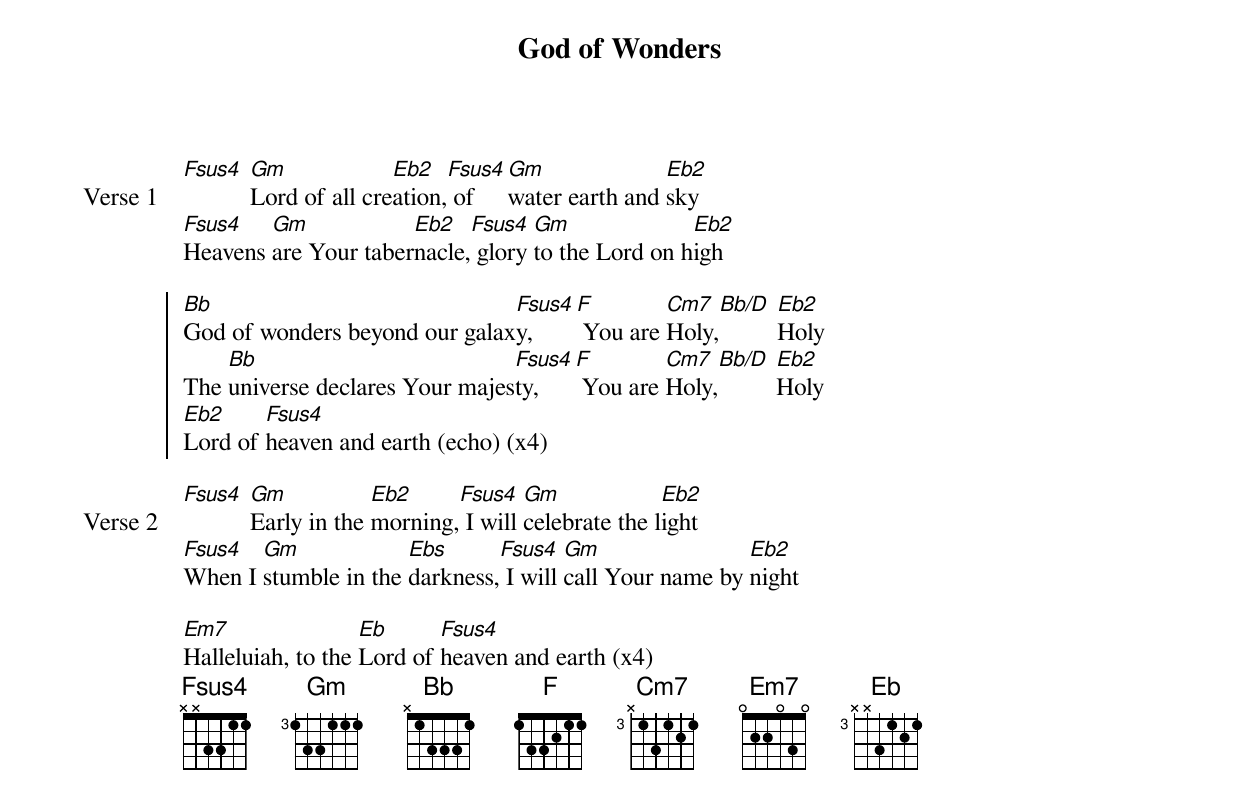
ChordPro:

{title: God of Wonders}
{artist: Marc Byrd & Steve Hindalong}
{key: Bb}

{start_of_verse: Verse 1}
[Fsus4] [Gm]Lord of all cre[Eb2]ation,[Fsus4] of [Gm]water earth and [Eb2]sky
[Fsus4]Heavens [Gm]are Your taber[Eb2]nacle,[Fsus4] glory [Gm]to the Lord on h[Eb2]igh
{end_of_verse}

{start_of_chorus}
[Bb]God of wonders beyond our galax[Fsus4]y, [F] You are [Cm7]Holy,[Bb/D] [Eb2]Holy
The [Bb]universe declares Your majes[Fsus4]ty, [F] You are [Cm7]Holy,[Bb/D] [Eb2]Holy
[Eb2]Lord of [Fsus4]heaven and earth (echo) (x4)
{end_of_chorus}

{start_of_verse: Verse 2}
[Fsus4] [Gm]Early in the [Eb2]morning,[Fsus4] I will [Gm]celebrate the l[Eb2]ight
[Fsus4]When I [Gm]stumble in the [Ebs]darkness,[Fsus4] I will [Gm]call Your name by [Eb2]night
{end_of_verse}

{start_of_bridge}
[Em7]Halleluiah, to the [Eb]Lord of [Fsus4]heaven and earth (x4)
{end_of_bridge}
